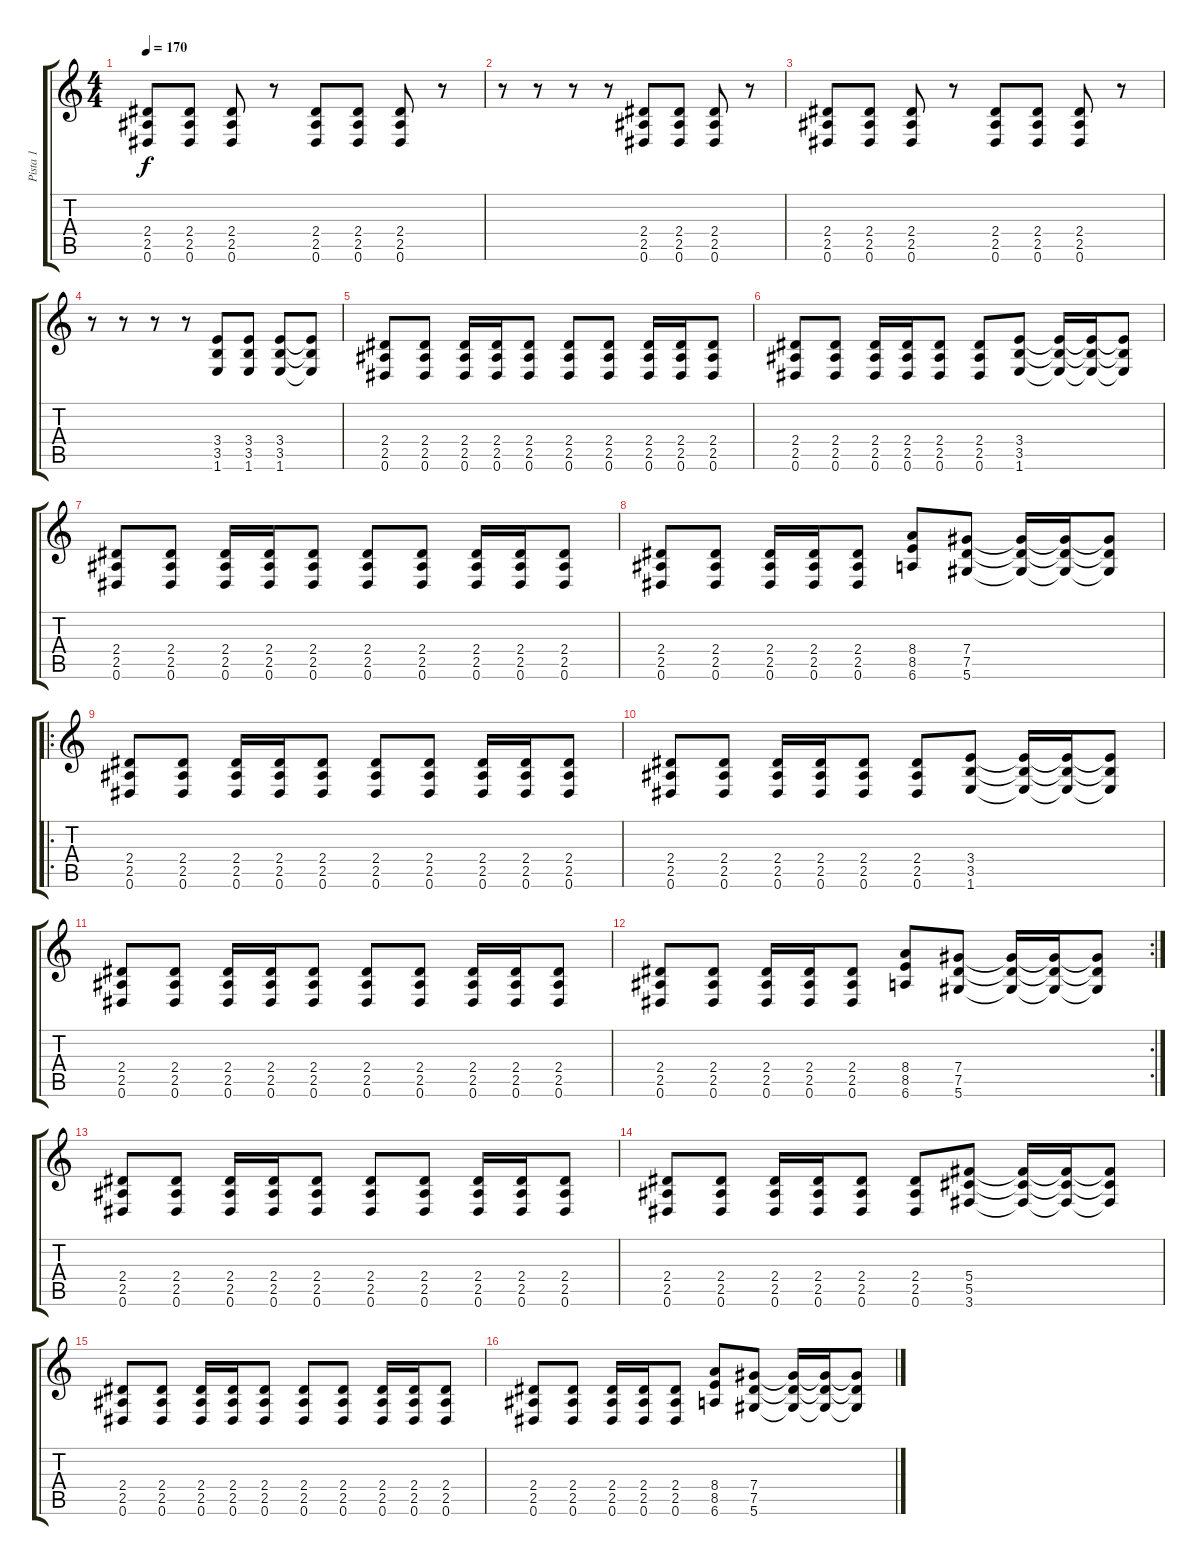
\track ("Pista 1" "Pista 1") {instrument distortionguitar}
\staff {score tabs}
\tuning (Eb4 Bb3 Gb3 Db3 Ab2 Eb2) {hide}
\ts (4 4)
\tempo 170
\clef g2
\ks c
(2.4 2.5 0.6).8{dy f} (2.4 2.5 0.6).8 (2.4 2.5 0.6).8 r.8 (2.4 2.5 0.6).8 (2.4 2.5 0.6).8 (2.4 2.5 0.6).8 r.8 |
r.8 r.8 r.8 r.8 (2.4 2.5 0.6).8 (2.4 2.5 0.6).8 (2.4 2.5 0.6).8 r.8 |
(2.4 2.5 0.6).8 (2.4 2.5 0.6).8 (2.4 2.5 0.6).8 r.8 (2.4 2.5 0.6).8 (2.4 2.5 0.6).8 (2.4 2.5 0.6).8 r.8 |
r.8 r.8 r.8 r.8 (3.4 3.5 1.6).8 (3.4 3.5 1.6).8 (3.4 3.5 1.6).8 (3.4{t} 3.5{t} 1.6{t}).8 |
(2.4 2.5 0.6).8 (2.4 2.5 0.6).8 (2.4 2.5 0.6).16 (2.4 2.5 0.6).16 (2.4 2.5 0.6).8 (2.4 2.5 0.6).8 (2.4 2.5 0.6).8 (2.4 2.5 0.6).16 (2.4 2.5 0.6).16 (2.4 2.5 0.6).8 |
(2.4 2.5 0.6).8 (2.4 2.5 0.6).8 (2.4 2.5 0.6).16 (2.4 2.5 0.6).16 (2.4 2.5 0.6).8 (2.4 2.5 0.6).8 (3.4 3.5 1.6).8 (3.4{t} 3.5{t} 1.6{t}).16 (3.4{t} 3.5{t} 1.6{t}).16 (3.4{t} 3.5{t} 1.6{t}).8 |
(2.4 2.5 0.6).8 (2.4 2.5 0.6).8 (2.4 2.5 0.6).16 (2.4 2.5 0.6).16 (2.4 2.5 0.6).8 (2.4 2.5 0.6).8 (2.4 2.5 0.6).8 (2.4 2.5 0.6).16 (2.4 2.5 0.6).16 (2.4 2.5 0.6).8 |
(2.4 2.5 0.6).8 (2.4 2.5 0.6).8 (2.4 2.5 0.6).16 (2.4 2.5 0.6).16 (2.4 2.5 0.6).8 (8.4 8.5 6.6).8 (7.4 7.5 5.6).8 (7.4{t} 7.5{t} 5.6{t}).16 (7.4{t} 7.5{t} 5.6{t}).16 (7.4{t} 7.5{t} 5.6{t}).8 |
\ro
(2.4 2.5 0.6).8 (2.4 2.5 0.6).8 (2.4 2.5 0.6).16 (2.4 2.5 0.6).16 (2.4 2.5 0.6).8 (2.4 2.5 0.6).8 (2.4 2.5 0.6).8 (2.4 2.5 0.6).16 (2.4 2.5 0.6).16 (2.4 2.5 0.6).8 |
(2.4 2.5 0.6).8 (2.4 2.5 0.6).8 (2.4 2.5 0.6).16 (2.4 2.5 0.6).16 (2.4 2.5 0.6).8 (2.4 2.5 0.6).8 (3.4 3.5 1.6).8 (3.4{t} 3.5{t} 1.6{t}).16 (3.4{t} 3.5{t} 1.6{t}).16 (3.4{t} 3.5{t} 1.6{t}).8 |
(2.4 2.5 0.6).8 (2.4 2.5 0.6).8 (2.4 2.5 0.6).16 (2.4 2.5 0.6).16 (2.4 2.5 0.6).8 (2.4 2.5 0.6).8 (2.4 2.5 0.6).8 (2.4 2.5 0.6).16 (2.4 2.5 0.6).16 (2.4 2.5 0.6).8 |
\rc 2
(2.4 2.5 0.6).8 (2.4 2.5 0.6).8 (2.4 2.5 0.6).16 (2.4 2.5 0.6).16 (2.4 2.5 0.6).8 (8.4 8.5 6.6).8 (7.4 7.5 5.6).8 (7.4{t} 7.5{t} 5.6{t}).16 (7.4{t} 7.5{t} 5.6{t}).16 (7.4{t} 7.5{t} 5.6{t}).8 |
(2.4 2.5 0.6).8 (2.4 2.5 0.6).8 (2.4 2.5 0.6).16 (2.4 2.5 0.6).16 (2.4 2.5 0.6).8 (2.4 2.5 0.6).8 (2.4 2.5 0.6).8 (2.4 2.5 0.6).16 (2.4 2.5 0.6).16 (2.4 2.5 0.6).8 |
(2.4 2.5 0.6).8 (2.4 2.5 0.6).8 (2.4 2.5 0.6).16 (2.4 2.5 0.6).16 (2.4 2.5 0.6).8 (2.4 2.5 0.6).8 (5.4 5.5 3.6).8 (5.4{t} 5.5{t} 3.6{t}).16 (5.4{t} 5.5{t} 3.6{t}).16 (5.4{t} 5.5{t} 3.6{t}).8 |
(2.4 2.5 0.6).8 (2.4 2.5 0.6).8 (2.4 2.5 0.6).16 (2.4 2.5 0.6).16 (2.4 2.5 0.6).8 (2.4 2.5 0.6).8 (2.4 2.5 0.6).8 (2.4 2.5 0.6).16 (2.4 2.5 0.6).16 (2.4 2.5 0.6).8 |
(2.4 2.5 0.6).8 (2.4 2.5 0.6).8 (2.4 2.5 0.6).16 (2.4 2.5 0.6).16 (2.4 2.5 0.6).8 (8.4 8.5 6.6).8 (7.4 7.5 5.6).8 (7.4{t} 7.5{t} 5.6{t}).16 (7.4{t} 7.5{t} 5.6{t}).16 (7.4{t} 7.5{t} 5.6{t}).8
